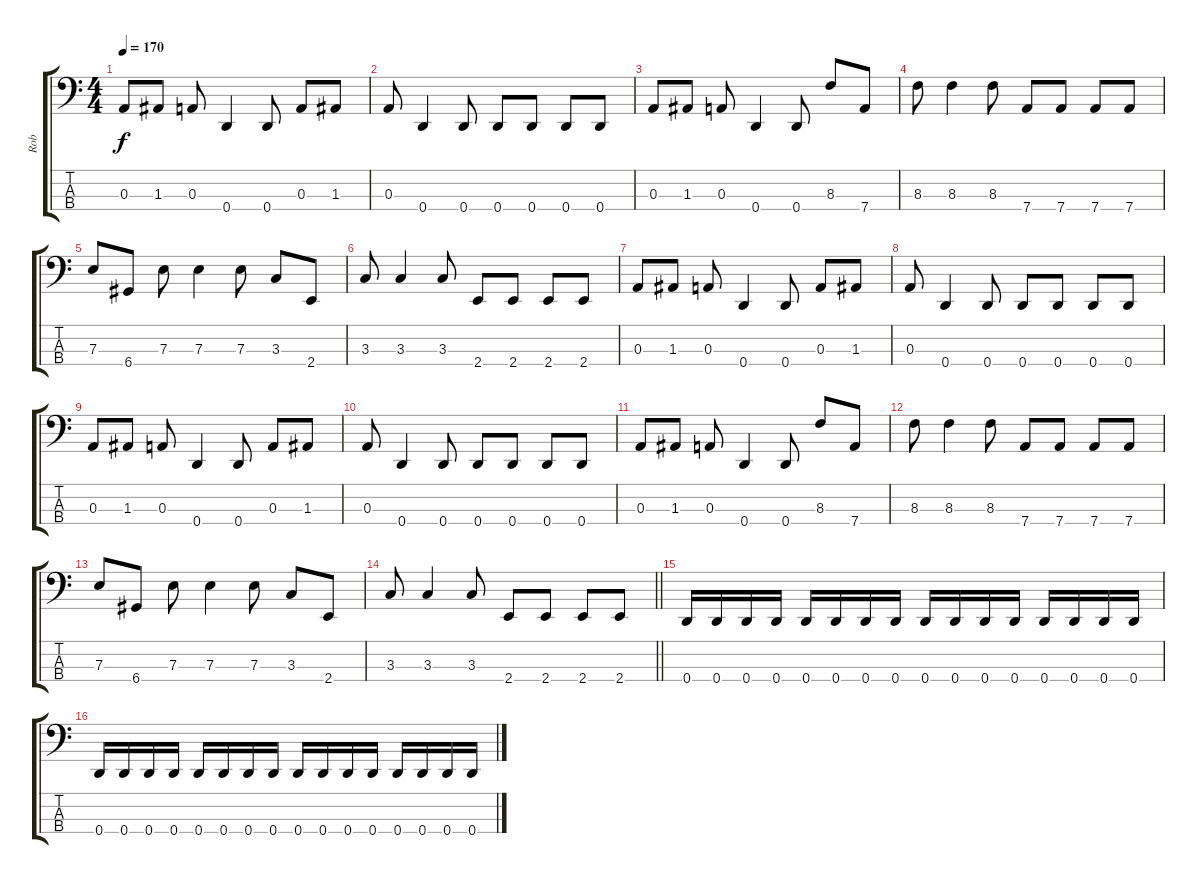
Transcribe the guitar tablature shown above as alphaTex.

\track ("Rob" "Rob") {instrument electricbassfinger}
\staff {score tabs}
\tuning (G2 D2 A1 D1) {hide}
\ts (4 4)
\tempo 170
\clef f4
\ks c
0.3.8{dy f} 1.3.8 0.3.8 0.4.4 0.4.8 0.3.8 1.3.8 |
0.3.8 0.4.4 0.4.8 0.4.8 0.4.8 0.4.8 0.4.8 |
0.3.8 1.3.8 0.3.8 0.4.4 0.4.8 8.3.8 7.4.8 |
8.3.8 8.3.4 8.3.8 7.4.8 7.4.8 7.4.8 7.4.8 |
7.3.8 6.4.8 7.3.8 7.3.4 7.3.8 3.3.8 2.4.8 |
3.3.8 3.3.4 3.3.8 2.4.8 2.4.8 2.4.8 2.4.8 |
0.3.8 1.3.8 0.3.8 0.4.4 0.4.8 0.3.8 1.3.8 |
0.3.8 0.4.4 0.4.8 0.4.8 0.4.8 0.4.8 0.4.8 |
0.3.8 1.3.8 0.3.8 0.4.4 0.4.8 0.3.8 1.3.8 |
0.3.8 0.4.4 0.4.8 0.4.8 0.4.8 0.4.8 0.4.8 |
0.3.8 1.3.8 0.3.8 0.4.4 0.4.8 8.3.8 7.4.8 |
8.3.8 8.3.4 8.3.8 7.4.8 7.4.8 7.4.8 7.4.8 |
7.3.8 6.4.8 7.3.8 7.3.4 7.3.8 3.3.8 2.4.8 |
\barLineRight lightlight
3.3.8 3.3.4 3.3.8 2.4.8 2.4.8 2.4.8 2.4.8 |
\section ("" "")
0.4.16 0.4.16 0.4.16 0.4.16 0.4.16 0.4.16 0.4.16 0.4.16 0.4.16 0.4.16 0.4.16 0.4.16 0.4.16 0.4.16 0.4.16 0.4.16 |
0.4.16 0.4.16 0.4.16 0.4.16 0.4.16 0.4.16 0.4.16 0.4.16 0.4.16 0.4.16 0.4.16 0.4.16 0.4.16 0.4.16 0.4.16 0.4.16
